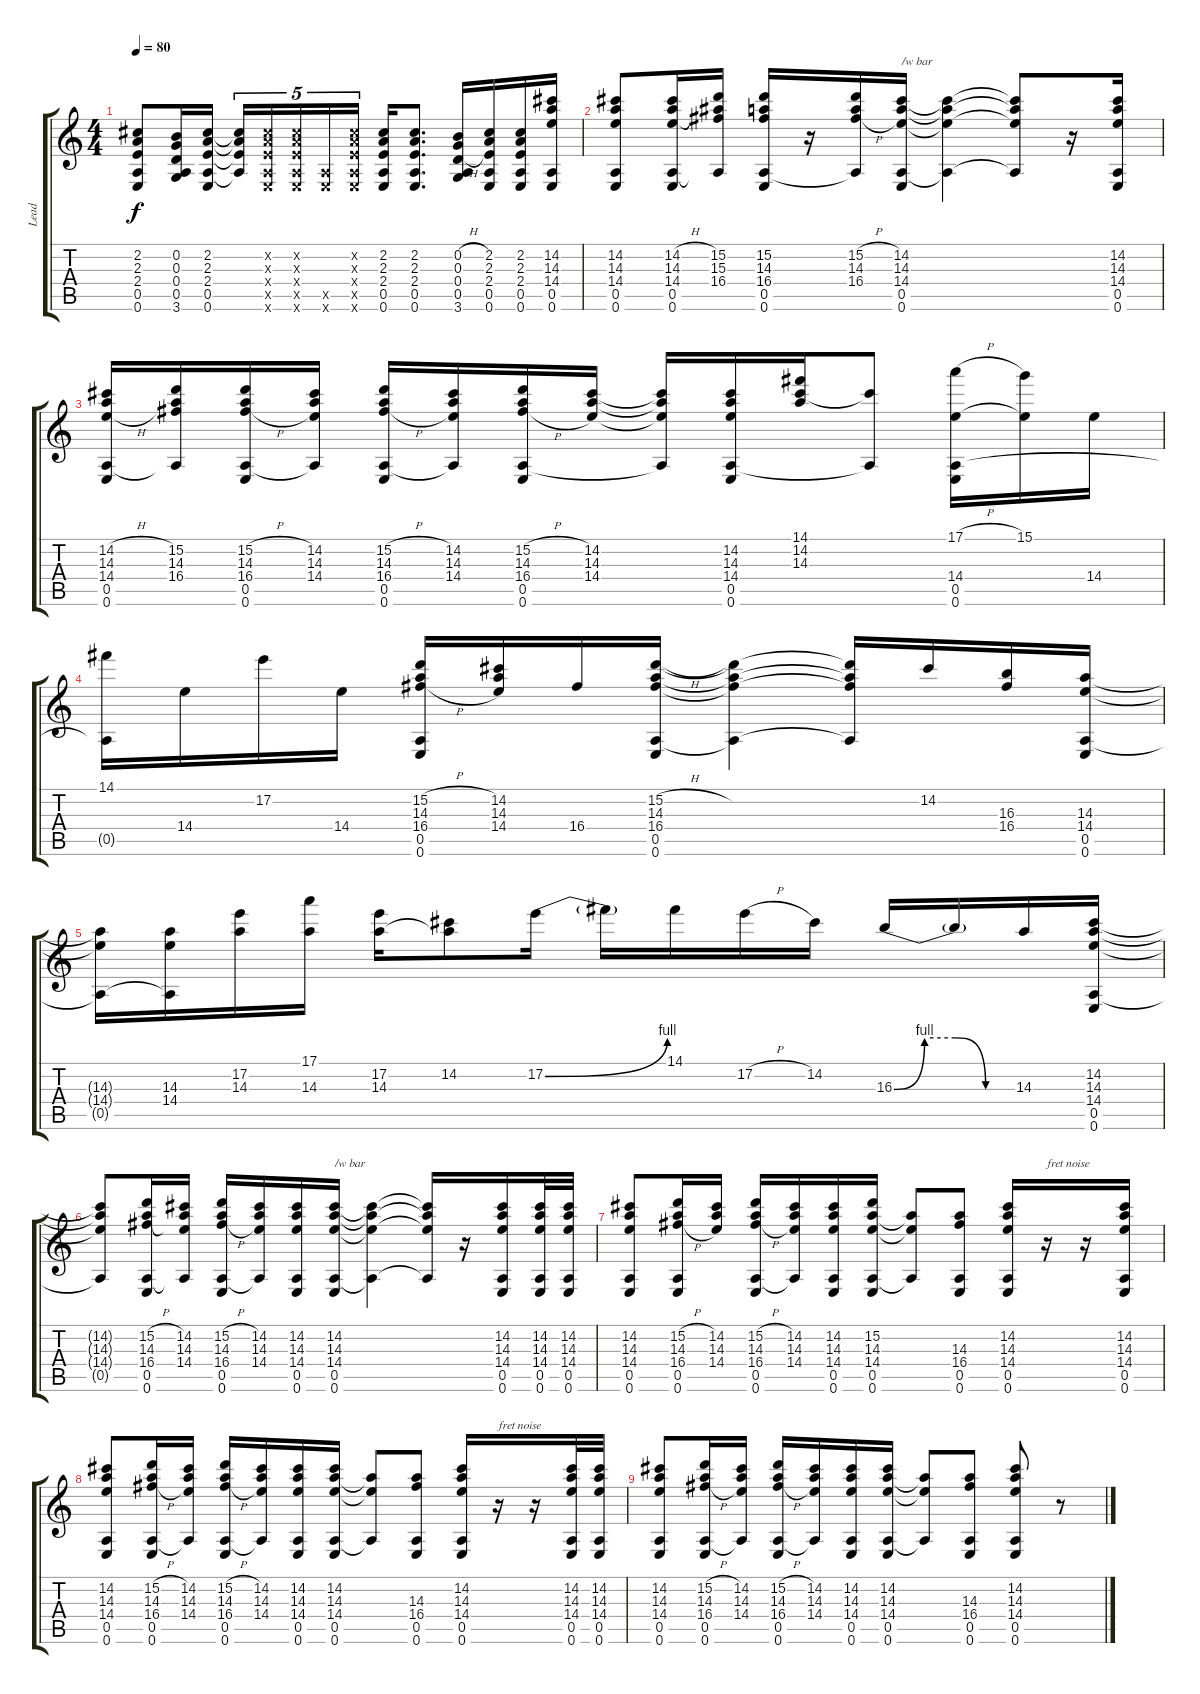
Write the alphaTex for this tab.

\track ("Lead" "Lead") {instrument distortionguitar}
\staff {score tabs}
\tuning (E4 B3 G3 D3 A2 E2) {hide}
\ts (4 4)
\tempo 80
\clef g2
\ks c
(2.2 2.3 2.4 0.5 0.6).8{dy f} (0.2 0.3 0.4 0.5 3.6).16 (2.2 2.3 2.4 0.5 0.6).16 (2.2{t} 2.3{t} 2.4{t} 0.5{t}).16{tu (5 4)} (2.2{x} 2.3{x} 2.4{x} 0.5{x} 0.6{x}).16{tu (5 4)} (2.2{x} 2.3{x} 2.4{x} 0.5{x} 0.6{x}).16{tu (5 4)} (0.5{x} 0.6{x}).16{tu (5 4)} (2.2{x} 2.3{x} 2.4{x} 0.5{x} 0.6{x}).16{tu (5 4)} (2.2 2.3 2.4 0.5 0.6).16 (2.2 2.3 2.4 0.5 0.6).8{d} (0.2{h} 0.3{h} 0.4{h} 0.5 3.6).16 (2.2 2.3 2.4 0.5 0.6).16 (2.2 2.3 2.4 0.5 0.6).16 (14.2 14.3 14.4 0.5 0.6).16 |
(14.2 14.3 14.4 0.5 0.6).8 (14.2{h} 14.3 14.4{h} 0.5 0.6).16 (15.2 15.3 16.4 0.5{t}).16 (15.2 14.3 16.4 0.5 0.6).16 r.16 (15.2{h} 14.3 16.4{h} 0.5{t}).16 (14.2 14.3 14.4 0.5 0.6).16{txt "/w bar"} (14.2{t} 14.3{t} 14.4{t} 0.5{t}).4 (14.2{t} 14.3{t} 14.4{t} 0.5{t}).8 r.16 (14.2 14.3 14.4 0.5 0.6).16 |
(14.2{h} 14.3 14.4{h} 0.5 0.6).16 (15.2 14.3 16.4 0.5{t}).16 (15.2{h} 14.3{h} 16.4{h} 0.5 0.6).16 (14.2 14.3 14.4 0.5{t}).16 (15.2{h} 14.3{h} 16.4{h} 0.5 0.6).16 (14.2 14.3 14.4 0.5{t}).16 (15.2{h} 14.3 16.4{h} 0.5 0.6).16 (14.2 14.3 14.4).16 (14.2{t} 14.3{t} 14.4{t} 0.5{t}).16 (14.2 14.3 14.4 0.5 0.6).16 (14.1 14.2 14.3).16 (14.2{t} 0.5{t}).8 (17.1{h} 14.4 0.5 0.6).16 (15.1 14.4{t}).16 14.4.16 |
(14.1 0.5{t}).16 14.4.16 17.2.16 14.4.16 (15.2{h} 14.3 16.4{h} 0.5 0.6).16 (14.2 14.3 14.4).16 16.4.16 (15.2{h} 14.3 16.4 0.5 0.6).16 (15.2{t} 14.3{t} 16.4{t} 0.5{t}).4 (15.2{t} 14.3{t} 16.4{t} 0.5{t}).16 14.2.16 (16.3 16.4).16 (14.3 14.4 0.5 0.6).16 |
(14.3{t} 14.4{t} 0.5{t}).16 (14.3 14.4 0.5{t}).16 (17.2 14.3).16 (17.1 14.3).16 (17.2 14.3).16 (14.2 14.3{t}).8 17.2{be (bend 0 0 60 4)}.16 17.2{t}.16 14.1.16 17.2{h}.16 14.2.16 16.3{be (custom 0 0 15 4 30 4 45 0 60 0)}.16 16.3{t}.16 14.3.16 (14.2 14.3 14.4 0.5 0.6).16 |
(14.2{t} 14.3{t} 14.4{t} 0.5{t}).8 (15.2{h} 14.3 16.4{h} 0.5 0.6).16 (14.2 14.3 14.4 0.5{t}).16 (15.2{h} 14.3 16.4{h} 0.5 0.6).16 (14.2 14.3 14.4 0.5{t}).16 (14.2 14.3 14.4 0.5 0.6).16 (14.2 14.3 14.4 0.5 0.6).16{txt "/w bar"} (14.2{t} 14.3{t} 14.4{t} 0.5{t}).4 (14.2{t} 14.3{t} 14.4{t} 0.5{t}).16 r.16 (14.2 14.3 14.4 0.5 0.6).16 (14.2 14.3 14.4 0.5 0.6).32 (14.2 14.3 14.4 0.5 0.6).32 |
(14.2 14.3 14.4 0.5 0.6).8 (15.2{h} 14.3 16.4{h} 0.5 0.6).16 (14.2 14.3 14.4).16 (15.2{h} 14.3 16.4{h} 0.5 0.6).16 (14.2 14.3 14.4 0.5{t}).16 (14.2 14.3 14.4 0.5 0.6).16 (15.2 14.3 14.4 0.5 0.6).16 (14.3{t} 14.4{t} 0.5{t}).8 (14.3 16.4 0.5 0.6).8 (14.2 14.3 14.4 0.5 0.6).16 r.16{txt "fret noise"} r.16 (14.2 14.3 14.4 0.5 0.6).16 |
(14.2 14.3 14.4 0.5 0.6).8 (15.2{h} 14.3 16.4{h} 0.5 0.6).16 (14.2 14.3 14.4 0.5{t}).16 (15.2{h} 14.3 16.4{h} 0.5 0.6).16 (14.2 14.3 14.4 0.5{t}).16 (14.2 14.3 14.4 0.5 0.6).16 (14.2 14.3 14.4 0.5 0.6).16 (14.3{t} 14.4{t} 0.5{t}).8 (14.3 16.4 0.5 0.6).8 (14.2 14.3 14.4 0.5 0.6).16 r.16{txt "fret noise"} r.16 (14.2 14.3 14.4 0.5 0.6).32 (14.2 14.3 14.4 0.5 0.6).32 |
(14.2 14.3 14.4 0.5 0.6).8 (15.2{h} 14.3 16.4{h} 0.5 0.6).16 (14.2 14.3 14.4 0.5{t}).16 (15.2{h} 14.3 16.4{h} 0.5 0.6).16 (14.2 14.3 14.4 0.5{t}).16 (14.2 14.3 14.4 0.5 0.6).16 (14.2 14.3 14.4 0.5 0.6).16 (14.3{t} 14.4{t} 0.5{t}).8 (14.3 16.4 0.5 0.6).8 (14.2 14.3 14.4 0.5 0.6).8 r.8
